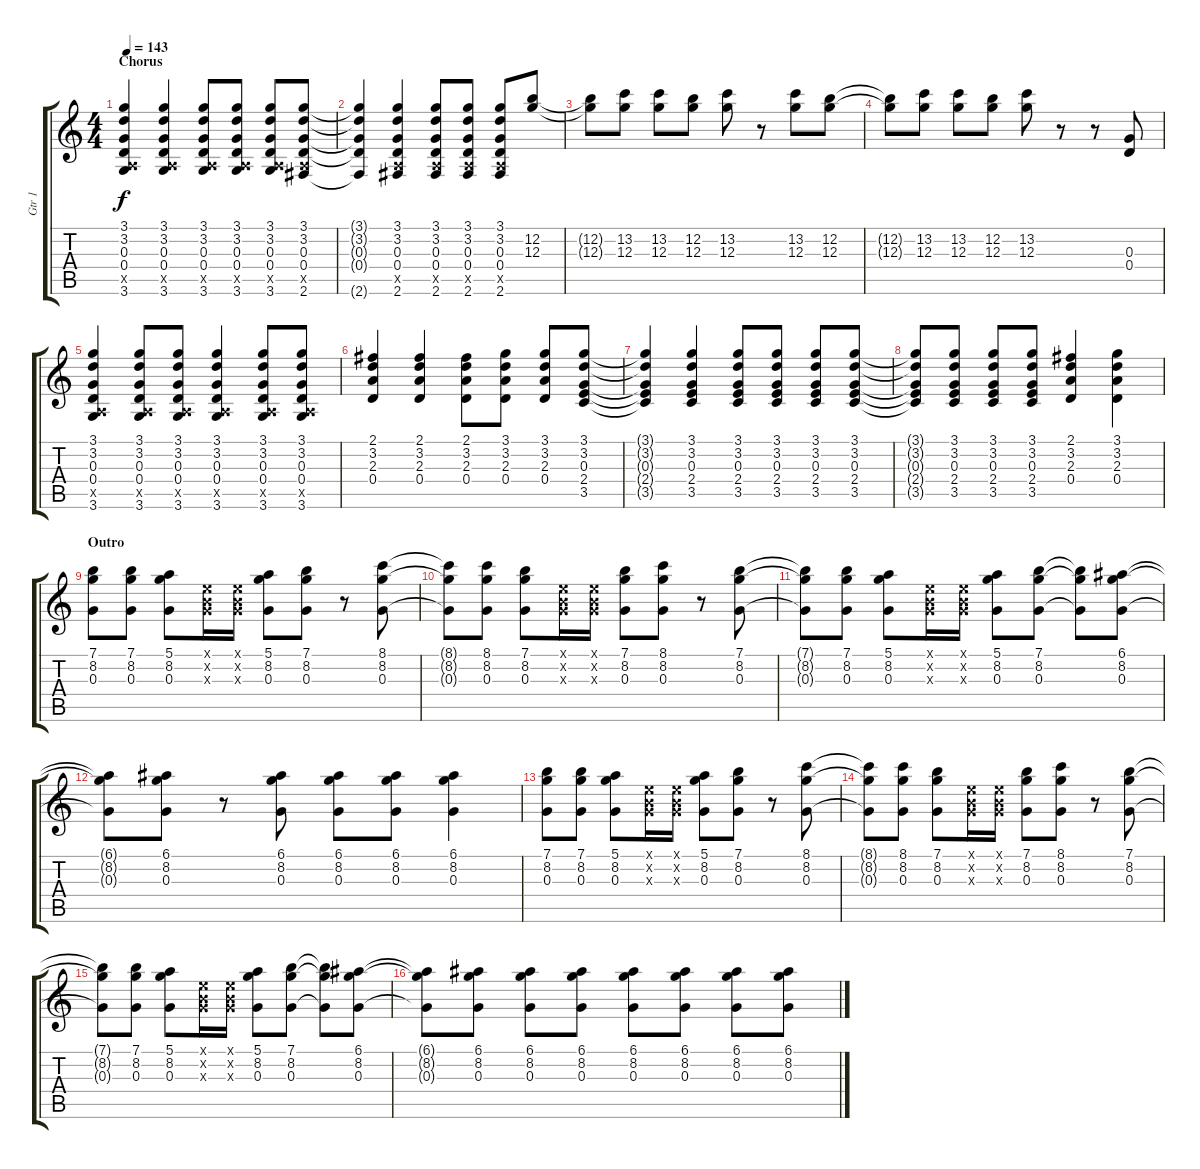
\track ("Gtr 1" "Gtr 1") {instrument distortionguitar}
\staff {score tabs}
\tuning (E4 B3 G3 D3 A2 E2) {hide}
\ts (4 4)
\section ("" "Chorus")
\tempo 143
\clef g2
\ks c
(3.1 3.2 0.3 0.4 0.5{x} 3.6).4{dy f volume 8} (3.1 3.2 0.3 0.4 0.5{x} 3.6).4 (3.1 3.2 0.3 0.4 0.5{x} 3.6).8 (3.1 3.2 0.3 0.4 0.5{x} 3.6).8 (3.1 3.2 0.3 0.4 0.5{x} 3.6).8 (3.1 3.2 0.3 0.4 0.5{x} 2.6).8 |
(3.1{t} 3.2{t} 0.3{t} 0.4{t} 2.6{t}).4 (3.1 3.2 0.3 0.4 0.5{x} 2.6).4 (3.1 3.2 0.3 0.4 0.5{x} 2.6).8 (3.1 3.2 0.3 0.4 0.5{x} 2.6).8 (3.1 3.2 0.3 0.4 0.5{x} 2.6).8 (12.2 12.3).8 |
(12.2{t} 12.3{t}).8 (13.2 12.3).8 (13.2 12.3).8 (12.2 12.3).8 (13.2 12.3).8 r.8 (13.2 12.3).8 (12.2 12.3).8 |
(12.2{t} 12.3{t}).8 (13.2 12.3).8 (13.2 12.3).8 (12.2 12.3).8 (13.2 12.3).8 r.8 r.8 (0.3 0.4).8 |
(3.1 3.2 0.3 0.4 0.5{x} 3.6).4 (3.1 3.2 0.3 0.4 0.5{x} 3.6).8 (3.1 3.2 0.3 0.4 0.5{x} 3.6).8 (3.1 3.2 0.3 0.4 0.5{x} 3.6).4 (3.1 3.2 0.3 0.4 0.5{x} 3.6).8 (3.1 3.2 0.3 0.4 0.5{x} 3.6).8 |
(2.1 3.2 2.3 0.4).4 (2.1 3.2 2.3 0.4).4 (2.1 3.2 2.3 0.4).8 (3.1 3.2 2.3 0.4).8 (3.1 3.2 2.3 0.4).8 (3.1 3.2 0.3 2.4 3.5).8 |
(3.1{t} 3.2{t} 0.3{t} 2.4{t} 3.5{t}).4 (3.1 3.2 0.3 2.4 3.5).4 (3.1 3.2 0.3 2.4 3.5).8 (3.1 3.2 0.3 2.4 3.5).8 (3.1 3.2 0.3 2.4 3.5).8 (3.1 3.2 0.3 2.4 3.5).8 |
(3.1{t} 3.2{t} 0.3{t} 2.4{t} 3.5{t}).8 (3.1 3.2 0.3 2.4 3.5).8 (3.1 3.2 0.3 2.4 3.5).8 (3.1 3.2 0.3 2.4 3.5).8 (2.1 3.2 2.3 0.4).4 (3.1 3.2 2.3 0.4).4 |
\section ("" "Outro")
(7.1 8.2 0.3).8 (7.1 8.2 0.3).8 (5.1 8.2 0.3).8 (0.1{x} 0.2{x} 0.3{x}).16 (0.1{x} 0.2{x} 0.3{x}).16 (5.1 8.2 0.3).8 (7.1 8.2 0.3).8 r.8 (8.1 8.2 0.3).8 |
(8.1{t} 8.2{t} 0.3{t}).8 (8.1 8.2 0.3).8 (7.1 8.2 0.3).8 (0.1{x} 0.2{x} 0.3{x}).16 (0.1{x} 0.2{x} 0.3{x}).16 (7.1 8.2 0.3).8 (8.1 8.2 0.3).8 r.8 (7.1 8.2 0.3).8 |
(7.1{t} 8.2{t} 0.3{t}).8 (7.1 8.2 0.3).8 (5.1 8.2 0.3).8 (0.1{x} 0.2{x} 0.3{x}).16 (0.1{x} 0.2{x} 0.3{x}).16 (5.1 8.2 0.3).8 (7.1 8.2 0.3).8 (7.1{t} 8.2{t} 0.3{t}).8 (6.1 8.2 0.3).8 |
(6.1{t} 8.2{t} 0.3{t}).8 (6.1 8.2 0.3).8 r.8 (6.1 8.2 0.3).8 (6.1 8.2 0.3).8 (6.1 8.2 0.3).8 (6.1 8.2 0.3).4 |
(7.1 8.2 0.3).8 (7.1 8.2 0.3).8 (5.1 8.2 0.3).8 (0.1{x} 0.2{x} 0.3{x}).16 (0.1{x} 0.2{x} 0.3{x}).16 (5.1 8.2 0.3).8 (7.1 8.2 0.3).8 r.8 (8.1 8.2 0.3).8 |
(8.1{t} 8.2{t} 0.3{t}).8 (8.1 8.2 0.3).8 (7.1 8.2 0.3).8 (0.1{x} 0.2{x} 0.3{x}).16 (0.1{x} 0.2{x} 0.3{x}).16 (7.1 8.2 0.3).8 (8.1 8.2 0.3).8 r.8 (7.1 8.2 0.3).8 |
(7.1{t} 8.2{t} 0.3{t}).8 (7.1 8.2 0.3).8 (5.1 8.2 0.3).8 (0.1{x} 0.2{x} 0.3{x}).16 (0.1{x} 0.2{x} 0.3{x}).16 (5.1 8.2 0.3).8 (7.1 8.2 0.3).8 (7.1{t} 8.2{t} 0.3{t}).8 (6.1 8.2 0.3).8 |
(6.1{t} 8.2{t} 0.3{t}).8 (6.1 8.2 0.3).8 (6.1 8.2 0.3).8 (6.1 8.2 0.3).8 (6.1 8.2 0.3).8 (6.1 8.2 0.3).8 (6.1 8.2 0.3).8 (6.1 8.2 0.3).8
